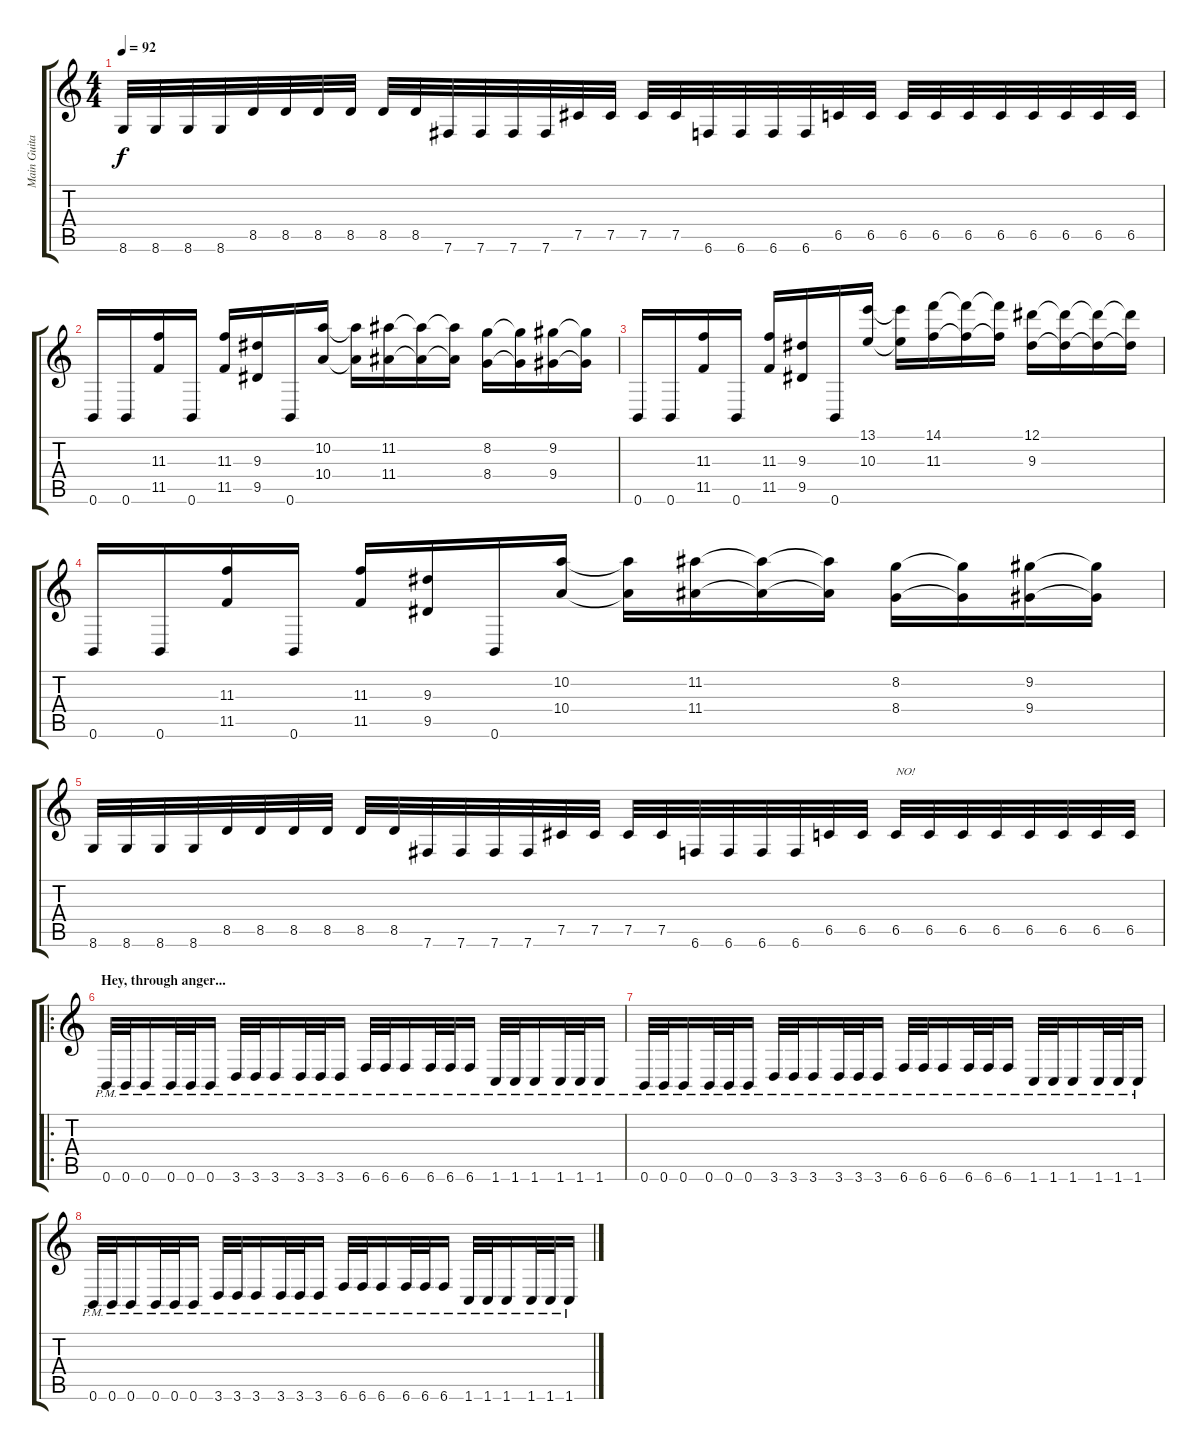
\track ("Main Guitar" "Main Guita") {instrument distortionguitar}
\staff {score tabs}
\tuning (Eb4 B3 Gb3 B2 Gb2 B1) {hide}
\ts (4 4)
\tempo 92
\clef g2
\ks c
8.6.32{dy f} 8.6.32 8.6.32 8.6.32 8.5.32 8.5.32 8.5.32 8.5.32 8.5.32 8.5.32 7.6.32 7.6.32 7.6.32 7.6.32 7.5.32 7.5.32 7.5.32 7.5.32 6.6.32 6.6.32 6.6.32 6.6.32 6.5.32 6.5.32 6.5.32 6.5.32 6.5.32 6.5.32 6.5.32 6.5.32 6.5.32 6.5.32 |
0.6.16 0.6.16 (11.3 11.5).16 0.6.16 (11.3 11.5).16 (9.3 9.5).16 0.6.16 (10.2 10.4).16 (10.2{t} 10.4{t}).16 (11.2 11.4).16 (11.2{t} 11.4{t}).16 (11.2{t} 11.4{t}).16 (8.2 8.4).16 (8.2{t} 8.4{t}).16 (9.2 9.4).16 (9.2{t} 9.4{t}).16 |
0.6.16 0.6.16 (11.3 11.5).16 0.6.16 (11.3 11.5).16 (9.3 9.5).16 0.6.16 (13.1 10.3).16 (13.1{t} 10.3{t}).16 (14.1 11.3).16 (14.1{t} 11.3{t}).16 (14.1{t} 11.3{t}).16 (12.1 9.3).16 (12.1{t} 9.3{t}).16 (12.1{t} 9.3{t}).16 (12.1{t} 9.3{t}).16 |
0.6.16 0.6.16 (11.3 11.5).16 0.6.16 (11.3 11.5).16 (9.3 9.5).16 0.6.16 (10.2 10.4).16 (10.2{t} 10.4{t}).16 (11.2 11.4).16 (11.2{t} 11.4{t}).16 (11.2{t} 11.4{t}).16 (8.2 8.4).16 (8.2{t} 8.4{t}).16 (9.2 9.4).16 (9.2{t} 9.4{t}).16 |
8.6.32 8.6.32 8.6.32 8.6.32 8.5.32 8.5.32 8.5.32 8.5.32 8.5.32 8.5.32 7.6.32 7.6.32 7.6.32 7.6.32 7.5.32 7.5.32 7.5.32 7.5.32 6.6.32 6.6.32 6.6.32 6.6.32 6.5.32 6.5.32 6.5.32{txt "NO!"} 6.5.32 6.5.32 6.5.32 6.5.32 6.5.32 6.5.32 6.5.32 |
\ro
\section ("" "Hey, through anger...")
0.6{pm}.32 0.6{pm}.32 0.6{pm}.16 0.6{pm}.32 0.6{pm}.32 0.6{pm}.16 3.6{pm}.32 3.6{pm}.32 3.6{pm}.16 3.6{pm}.32 3.6{pm}.32 3.6{pm}.16 6.6{pm}.32 6.6{pm}.32 6.6{pm}.16 6.6{pm}.32 6.6{pm}.32 6.6{pm}.16 1.6{pm}.32 1.6{pm}.32 1.6{pm}.16 1.6{pm}.32 1.6{pm}.32 1.6{pm}.16 |
0.6{pm}.32 0.6{pm}.32 0.6{pm}.16 0.6{pm}.32 0.6{pm}.32 0.6{pm}.16 3.6{pm}.32 3.6{pm}.32 3.6{pm}.16 3.6{pm}.32 3.6{pm}.32 3.6{pm}.16 6.6{pm}.32 6.6{pm}.32 6.6{pm}.16 6.6{pm}.32 6.6{pm}.32 6.6{pm}.16 1.6{pm}.32 1.6{pm}.32 1.6{pm}.16 1.6{pm}.32 1.6{pm}.32 1.6{pm}.16 |
0.6{pm}.32 0.6{pm}.32 0.6{pm}.16 0.6{pm}.32 0.6{pm}.32 0.6{pm}.16 3.6{pm}.32 3.6{pm}.32 3.6{pm}.16 3.6{pm}.32 3.6{pm}.32 3.6{pm}.16 6.6{pm}.32 6.6{pm}.32 6.6{pm}.16 6.6{pm}.32 6.6{pm}.32 6.6{pm}.16 1.6{pm}.32 1.6{pm}.32 1.6{pm}.16 1.6{pm}.32 1.6{pm}.32 1.6{pm}.16
